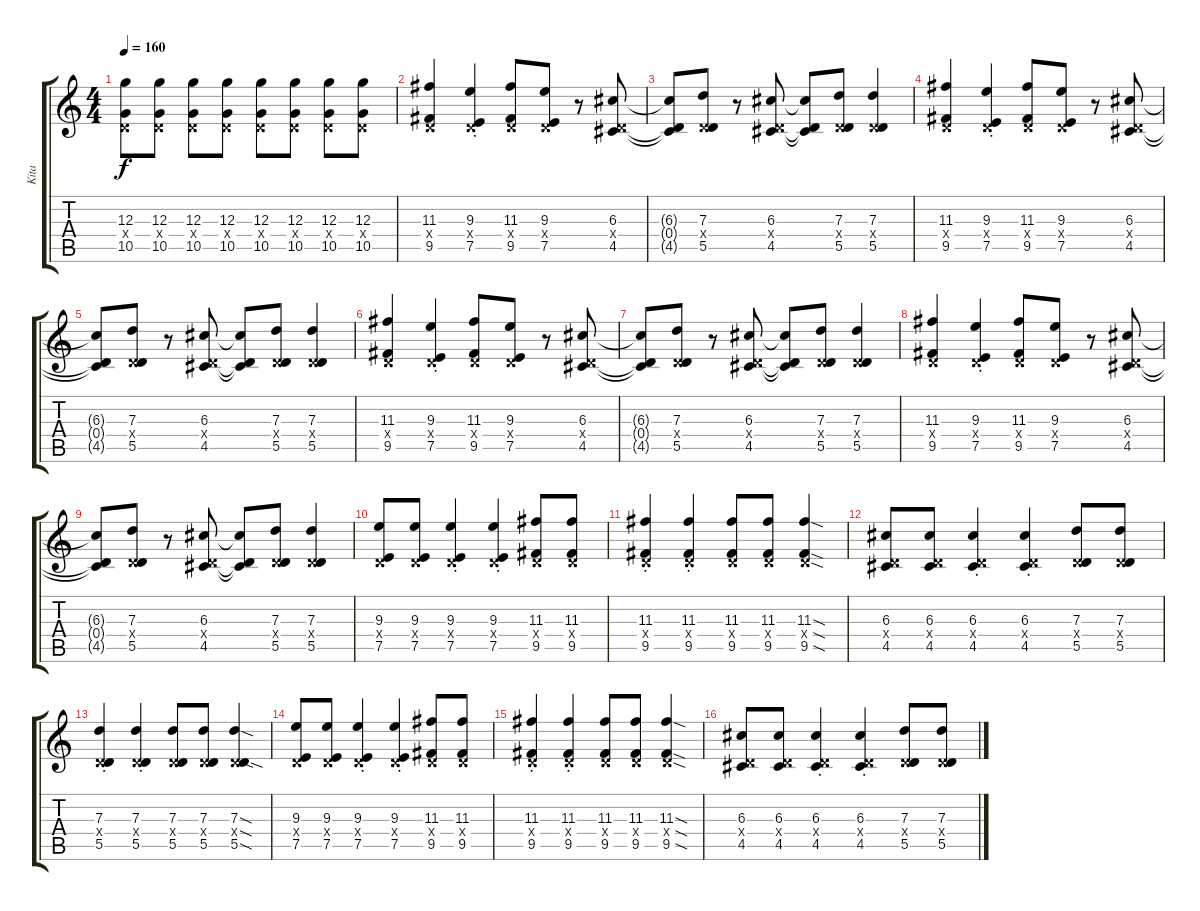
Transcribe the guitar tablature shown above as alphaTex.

\track ("Kita" "Kita") {instrument overdrivenguitar}
\staff {score tabs}
\tuning (E4 B3 G3 D3 A2 E2) {hide}
\ts (4 4)
\tempo 160
\clef g2
\ks c
(12.3 0.4{x} 10.5).8{dy f} (12.3 0.4{x} 10.5).8 (12.3 0.4{x} 10.5).8 (12.3 0.4{x} 10.5).8 (12.3 0.4{x} 10.5).8 (12.3 0.4{x} 10.5).8 (12.3 0.4{x} 10.5).8 (12.3 0.4{x} 10.5).8 |
(11.3 0.4{x} 9.5).4 (9.3{st} 0.4{x} 7.5{st}).4 (11.3 0.4{x} 9.5).8 (9.3 0.4{x} 7.5).8 r.8 (6.3 0.4{x} 4.5).8 |
(6.3{t} 0.4{t} 4.5{t}).8 (7.3 0.4{x} 5.5).8 r.8 (6.3 0.4{x} 4.5).8 (6.3{t} 0.4{t} 4.5{t}).8 (7.3 0.4{x} 5.5).8 (7.3 0.4{x} 5.5).4 |
(11.3 0.4{x} 9.5).4 (9.3{st} 0.4{x} 7.5{st}).4 (11.3 0.4{x} 9.5).8 (9.3 0.4{x} 7.5).8 r.8 (6.3 0.4{x} 4.5).8 |
(6.3{t} 0.4{t} 4.5{t}).8 (7.3 0.4{x} 5.5).8 r.8 (6.3 0.4{x} 4.5).8 (6.3{t} 0.4{t} 4.5{t}).8 (7.3 0.4{x} 5.5).8 (7.3 0.4{x} 5.5).4 |
(11.3 0.4{x} 9.5).4 (9.3{st} 0.4{x} 7.5{st}).4 (11.3 0.4{x} 9.5).8 (9.3 0.4{x} 7.5).8 r.8 (6.3 0.4{x} 4.5).8 |
(6.3{t} 0.4{t} 4.5{t}).8 (7.3 0.4{x} 5.5).8 r.8 (6.3 0.4{x} 4.5).8 (6.3{t} 0.4{t} 4.5{t}).8 (7.3 0.4{x} 5.5).8 (7.3 0.4{x} 5.5).4 |
(11.3 0.4{x} 9.5).4 (9.3{st} 0.4{x} 7.5{st}).4 (11.3 0.4{x} 9.5).8 (9.3 0.4{x} 7.5).8 r.8 (6.3 0.4{x} 4.5).8 |
(6.3{t} 0.4{t} 4.5{t}).8 (7.3 0.4{x} 5.5).8 r.8 (6.3 0.4{x} 4.5).8 (6.3{t} 0.4{t} 4.5{t}).8 (7.3 0.4{x} 5.5).8 (7.3 0.4{x} 5.5).4 |
(9.3 0.4{x} 7.5).8 (9.3 0.4{x} 7.5).8 (9.3{st} 0.4{x} 7.5{st}).4 (9.3{st} 0.4{x} 7.5{st}).4 (11.3 0.4{x} 9.5).8 (11.3 0.4{x} 9.5).8 |
(11.3{st} 0.4{x} 9.5{st}).4 (11.3{st} 0.4{x} 9.5{st}).4 (11.3 0.4{x} 9.5).8 (11.3 0.4{x} 9.5).8 (11.3{sod} 0.4{sod x} 9.5{sod}).4 |
(6.3 0.4{x} 4.5).8 (6.3 0.4{x} 4.5).8 (6.3{st} 0.4{x} 4.5{st}).4 (6.3{st} 0.4{x} 4.5{st}).4 (7.3 0.4{x} 5.5).8 (7.3 0.4{x} 5.5).8 |
(7.3{st} 0.4{x} 5.5{st}).4 (7.3{st} 0.4{x} 5.5{st}).4 (7.3 0.4{x} 5.5).8 (7.3 0.4{x} 5.5).8 (7.3{sod} 0.4{sod x} 5.5{sod}).4 |
(9.3 0.4{x} 7.5).8 (9.3 0.4{x} 7.5).8 (9.3{st} 0.4{x} 7.5{st}).4 (9.3{st} 0.4{x} 7.5{st}).4 (11.3 0.4{x} 9.5).8 (11.3 0.4{x} 9.5).8 |
(11.3{st} 0.4{x} 9.5{st}).4 (11.3{st} 0.4{x} 9.5{st}).4 (11.3 0.4{x} 9.5).8 (11.3 0.4{x} 9.5).8 (11.3{sod} 0.4{sod x} 9.5{sod}).4 |
(6.3 0.4{x} 4.5).8 (6.3 0.4{x} 4.5).8 (6.3{st} 0.4{x} 4.5{st}).4 (6.3{st} 0.4{x} 4.5{st}).4 (7.3 0.4{x} 5.5).8 (7.3 0.4{x} 5.5).8
